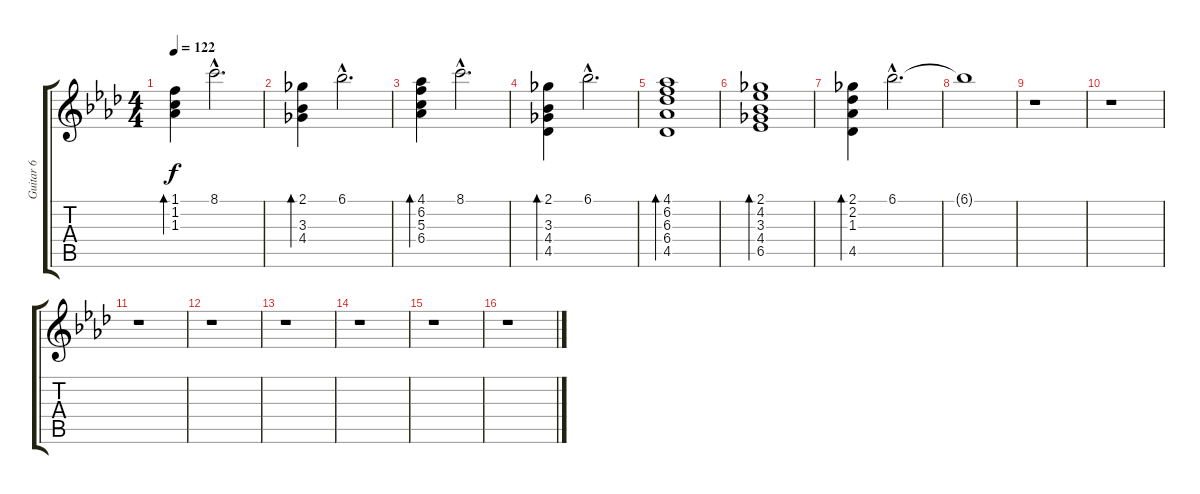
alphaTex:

\track ("Guitar 6" "Guitar 6") {instrument acousticguitarsteel}
\staff {score tabs}
\tuning (E4 B3 G3 D3 A2 E2) {hide}
\ts (4 4)
\tempo 122
\clef g2
\ks ab
(1.1 1.2 1.3).4{bd 120 dy f} 8.1{hac}.2{d} |
(2.1 3.3 4.4).4{bd 120} 6.1{hac}.2{d} |
(4.1 6.2 5.3 6.4).4{bd 120} 8.1{hac}.2{d} |
(2.1 3.3 4.4 4.5).4{bd 120} 6.1{hac}.2{d} |
(4.1 6.2 6.3 6.4 4.5).1{bd 120} |
(2.1 4.2 3.3 4.4 6.5).1{bd 120} |
(2.1 2.2 1.3 4.5).4{bd 120} 6.1{hac}.2{d} |
6.1{t}.1 |
r.1 |
r.1 |
r.1 |
r.1 |
r.1 |
r.1 |
r.1 |
r.1
